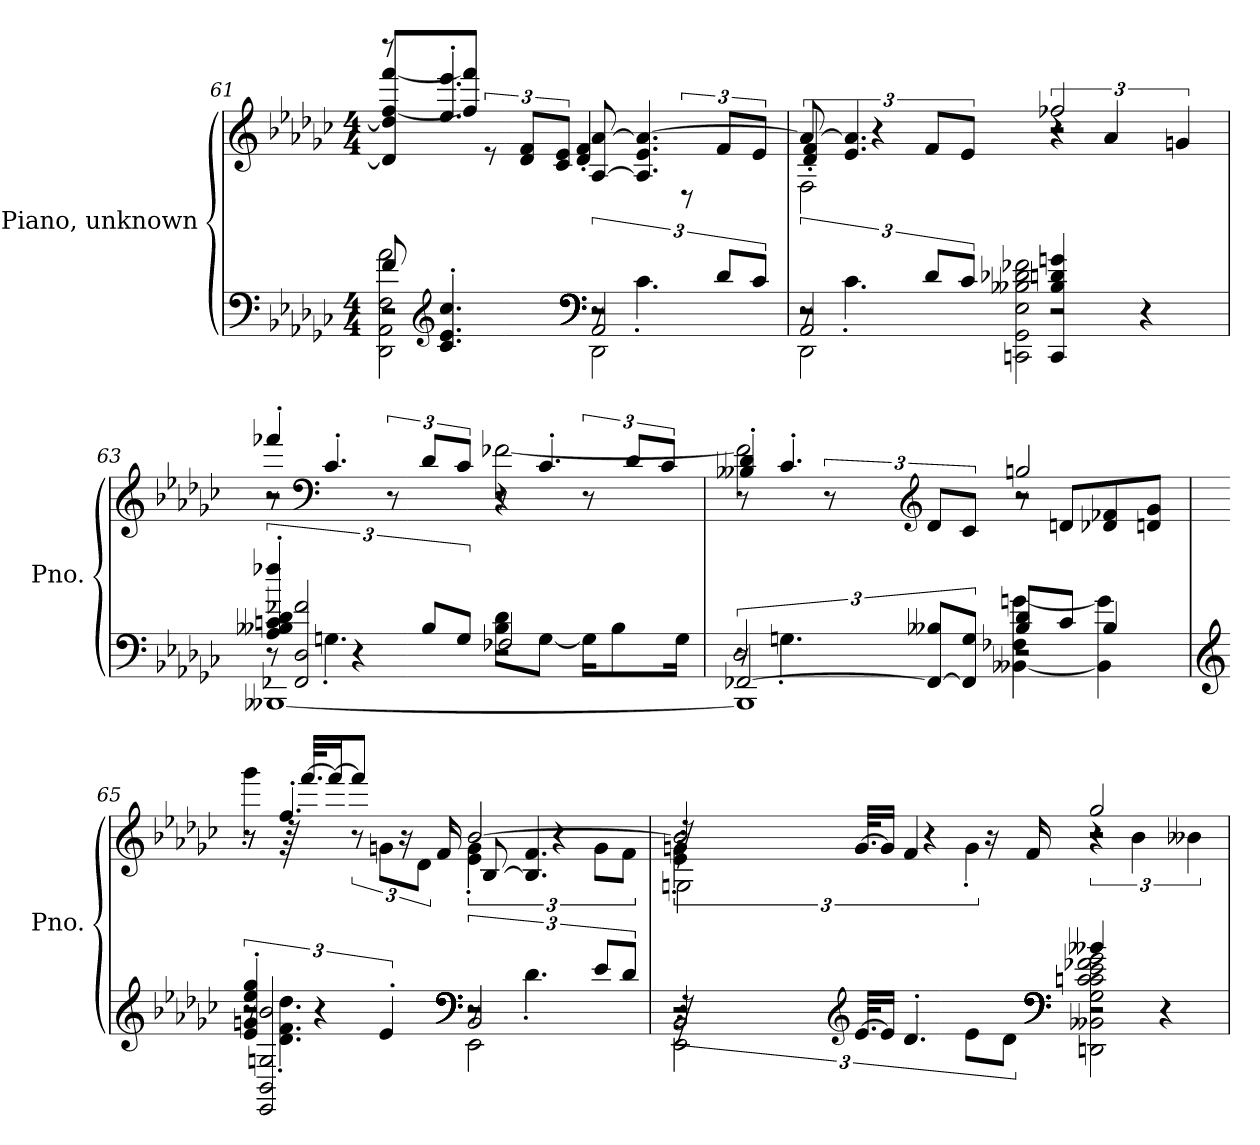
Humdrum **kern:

**kern	**kern
*part1	*part1
*staff2	*staff1
*I"Piano, unknown	*
*I'Pno.	*
!!LO:LB:g=z
*clefF4	*clefG2
*k[b-e-a-d-g-c-]	*k[b-e-a-d-g-c-]
*M4/4	*M4/4
=61	=61
*^	*^
*	*^	*	*
*	*	*^	*	*
8f/	2DD-\ 2AA-\ 2F\ 2a-\	2r	2r	8r	8d-/] 8dd-/] [8ff/ [8fff/L
*clefG2	*	*	*	*	*
4.c-/' 4.e-/' 4.cc-/'	.	.	.	4.ee-/' 4.eee-/'	8ff/] 8fff/]J
.	.	.	.	.	12r
.	.	.	.	.	12d-/ 12f/L
.	.	.	.	.	12c-/ 12e-/J
*clefF4	*	*	*	*	*
3r	8r	2AA-/	2DD-\	[8A-/ [8a-/	4d-/' 4f/'
.	4.c-'\	.	.	4.A-/] 4.e-/ 4.a-/_	.
.	.	.	.	.	12r
12d-/L	.	.	.	.	12f/L
12c-/J	.	.	.	.	12e-/J
=62	=62	=62	=62	=62	=62
*	*	*	*	*	*^
3r	8r	2AA-/	2DD-\	8a-/_	6d-/' 6f/'	2F\
.	4.c-'\	.	.	4.e-/ 4.a-/]	.	.
.	.	.	.	.	6r	.
12d-/L	.	.	.	.	12f/L	.
12c-/J	.	.	.	.	12e-/J	.
4CC-/ 4B-/ 4dn/ 4gn/	2CCn\ 2GG-\ 2E-\ 2B--X\ 2d-X\ 2f-X\	2r	2r	2ff-X/	6r	2r
.	.	.	.	.	6a-/	.
4r	.	.	.	.	.	.
.	.	.	.	.	6gn/	.
!!LO:LB:g=z	!!	!!
=63	=63	=63	=63	=63	=63	=63
6A-/' 6B--X/' 6cn/' 6d-/' 6ff-X/'	8r	2FF-X/ 2D-/ 2f-X/	[1BBB--X	8r	2r	4fff-X'/
*	*	*	*	*clefF4	*	*
.	4.Gn'\	.	.	4.c-'/	.	.
6r	.	.	.	.	.	.
.	.	.	.	.	.	12r
12B--/L	.	.	.	.	.	12d-/L
12G/J	.	.	.	.	.	12c-/J
2r	8B--\ 8d-\L	2F-X/	.	8r	[2f-X\	4r
.	[8G\J	.	.	4.c-'/	.	.
.	16G\KL]	.	.	.	.	12r
.	8B--\	.	.	.	.	.
.	.	.	.	.	.	12d-/L
.	.	.	.	.	.	12c-/J
.	16G\Jk	.	.	.	.	.
=64	=64	=64	=64	=64	=64	=64
[3FF-X/	8r	2D-/	1BBB--]	8r	2f-\]	4B--X/' 4d-/'
.	4.Gn'\	.	.	4.c-'/	.	.
.	.	.	.	.	.	12r
*	*	*	*	*clefG2	*	*
12FF-/_ 12B--X/L	.	.	.	.	.	12d-/L
12FF-/] 12G/J	.	.	.	.	.	12c-/J
8B--/ 8d-/L	[4BB--X\ 4F-X\ [4gn\	2r	.	2ggn/	2r	8r
8c-/J	.	.	.	.	.	8dn/L
4B--/	4BB--\] 4g\]	.	.	.	.	8d-X/ 8f-X/
.	.	.	.	.	.	8dn/ 8g-/J
!!LO:LB:g=z	!!	!!
=65	=65	=65	=65	=65	=65	=65
*clefG2	*	*	*	*	*	*
6e-/' 6gn/' 6ee-/' 6gg-/'	8r	2EE-/ 2BB-/ 2Gn/ 2b-/	2r	8r	4ggg-'\	8r
.	4.d-\' 4.f\' 4.dd-\'	.	.	4.ff'/	.	64r
.	.	.	.	.	.	[32.fff/KLL
6r	.	.	.	.	.	.
.	.	.	.	.	.	16fff/J_
.	.	.	.	.	12r	8fff/J]
6e-'/	.	.	.	.	12gn\L	.
.	.	.	.	.	.	16r
.	.	.	.	.	12d-\J	.
.	.	.	.	.	.	16f/
*clefF4	*	*	*	*	*	*
3r	8r	2BB-/	2EE-\	[2b-/	6e-\' 6g\'	[8B-/
.	4.d-'\	.	.	.	.	4.B-/] 4.f/
.	.	.	.	.	6r	.
12e-/L	.	.	.	.	12g\L	.
12d-/J	.	.	.	.	12f\J	.
=66	=66	=66	=66	=66	=66	=66
*	*	*	*	*	*	*^
64r	3r	2BB-/	2EE-\	2b-/]	6e-\' 6gn\'	64r	2Gn\
*clefG2	*	*	*	*	*	*	*
[32.e-/KLL	.	.	.	.	.	[32.g/KLL	.
16e-/JJ]	.	.	.	.	.	16g/JJ]	.
4.d-'/	.	.	.	.	.	4f/	.
.	.	.	.	.	6r	.	.
.	12e-\L	.	.	.	6g'\	.	.
.	.	.	.	.	.	16r	.
.	12d-\J	.	.	.	.	.	.
.	.	.	.	.	.	16f/	.
*clefF4	*	*	*	*	*	*	*
4b--X/	2DDn\ 2BB--X\ 2G-\ 2c-\ 2cn\ 2e-\ 2f-X\ 2g-\	2r	2r	2gg-/	6r	2r	2r
.	.	.	.	.	6b-\	.	.
4r	.	.	.	.	.	.	.
.	.	.	.	.	6b--X\	.	.
*v	*v	*v	*v	*	*	*	*
*	*v	*v	*v	*v
=	=
*-	*-
